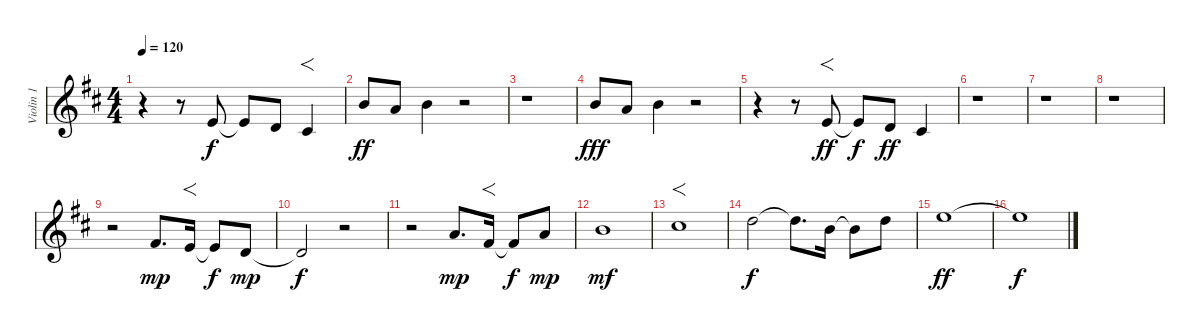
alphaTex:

\track ("Violin 1" "Violin 1") {instrument violin}
\staff {score}
\tuning (E5 A4 D4 G3) {hide}
\ts (4 4)
\tempo 120
\clef g2
\ks d
r.4{dy ff} r.8 2.3.8{dy f} 2.3{t}.8{beam Up} 0.3.8{beam Up} 6.4.4{f} |
2.2.8{dy ff} 0.2.8 2.2.4 r.2 |
r.1 |
2.2.8{dy fff} 0.2.8 2.2.4 r.2 |
r.4 r.8 2.3.8{f dy ff} 2.3{t}.8{dy f beam Up} 0.3.8{dy ff beam Up} 6.4.4 |
r.1 |
r.1 |
r.1 |
r.2 4.3.8{d dy mp} 2.3.16{f} 2.3{t}.8{dy f} 0.3.8{dy mp} |
0.3{t}.2{dy f} r.2 |
r.2 0.2.8{d dy mp} 4.3.16{f} 4.3{t}.8{dy f} 0.2.8{dy mp} |
2.2.1{dy mf} |
4.2.1{f} |
5.2.2{dy f} 5.2{t}.8{d} 2.2.16 2.2{t}.8 5.2.8 |
0.1.1{dy ff} |
0.1{t}.1{dy f}
